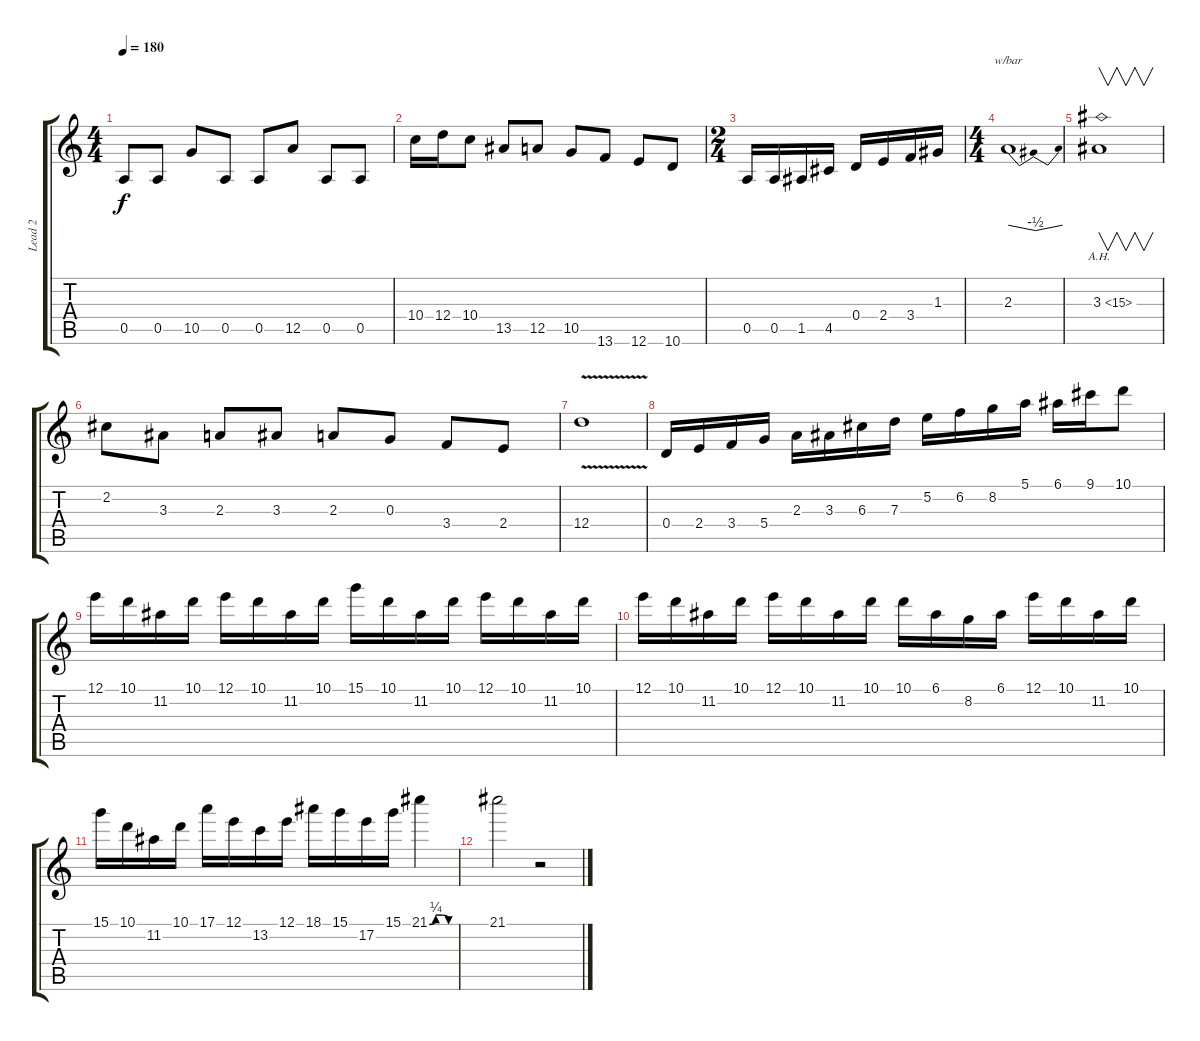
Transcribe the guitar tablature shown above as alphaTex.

\track ("Lead 2" "Lead 2") {instrument distortionguitar}
\staff {score tabs}
\tuning (E4 B3 G3 D3 A2 E2) {hide}
\ts (4 4)
\tempo 180
\clef g2
\ks c
0.5.8{dy f} 0.5.8 10.5.8 0.5.8 0.5.8 12.5.8 0.5.8 0.5.8 |
10.4.16 12.4.16 10.4.8 13.5.8 12.5.8 10.5.8 13.6.8 12.6.8 10.6.8 |
\ts (2 4)
0.5.16 0.5.16 1.5.16 4.5.16 0.4.16 2.4.16 3.4.16 1.3.16 |
\ts (4 4)
2.3.1{tbe (dip default 0 0 30 -2 60 0)} |
3.3{ah 12}.1{v} |
2.2.8 3.3.8 2.3.8 3.3.8 2.3.8 0.3.8 3.4.8 2.4.8 |
12.4{v}.1 |
0.4.16 2.4.16 3.4.16 5.4.16 2.3.16 3.3.16 6.3.16 7.3.16 5.2.16 6.2.16 8.2.16 5.1.16 6.1.16 9.1.16 10.1.8 |
12.1.16 10.1.16 11.2.16 10.1.16 12.1.16 10.1.16 11.2.16 10.1.16 15.1.16 10.1.16 11.2.16 10.1.16 12.1.16 10.1.16 11.2.16 10.1.16 |
12.1.16 10.1.16 11.2.16 10.1.16 12.1.16 10.1.16 11.2.16 10.1.16 10.1.16 6.1.16 8.2.16 6.1.16 12.1.16 10.1.16 11.2.16 10.1.16 |
15.1.16 10.1.16 11.2.16 10.1.16 17.1.16 12.1.16 13.2.16 12.1.16 18.1.16 15.1.16 17.2.16 15.1.16 21.1{be (custom 0 0 15 1 30 1 45 0 60 0)}.4 |
21.1.2 r.2
